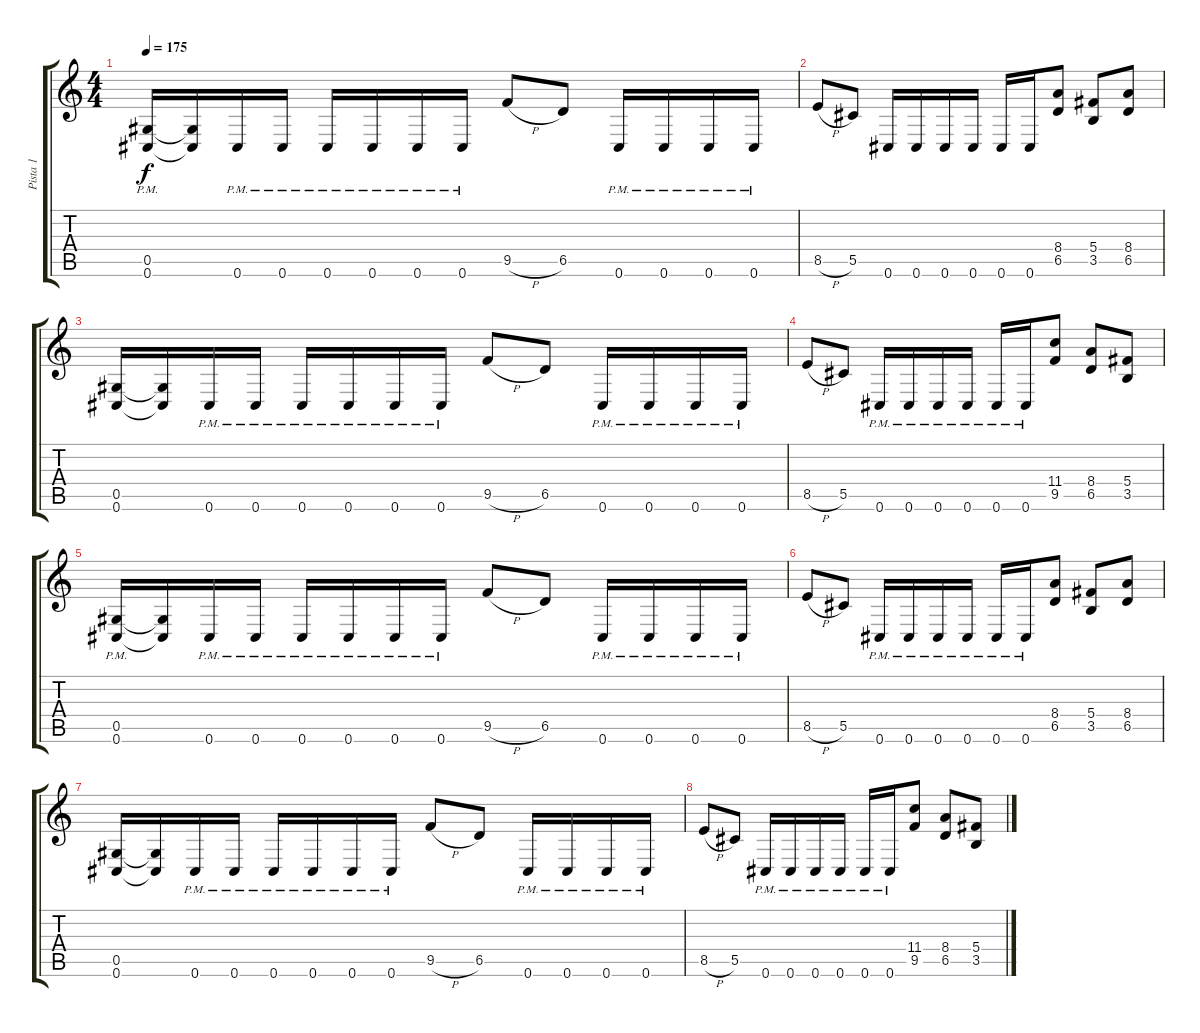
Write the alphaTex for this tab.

\track ("Pista 1" "Pista 1") {instrument distortionguitar}
\staff {score tabs}
\tuning (Eb4 Bb3 Gb3 Db3 Ab2 Db2) {hide}
\ts (4 4)
\tempo 175
\clef g2
\ks c
(0.5{pm} 0.6{pm}).16{dy f} (0.5{t} 0.6{t}).16 0.6{pm}.16 0.6{pm}.16 0.6{pm}.16 0.6{pm}.16 0.6{pm}.16 0.6{pm}.16 9.5{h}.8 6.5.8 0.6{pm}.16 0.6{pm}.16 0.6{pm}.16 0.6{pm}.16 |
8.5{h}.8 5.5.8 0.6.16 0.6.16 0.6.16 0.6.16 0.6.16 0.6.16 (8.4 6.5).8 (5.4 3.5).8 (8.4 6.5).8 |
(0.5 0.6).16 (0.5{t} 0.6{t}).16 0.6{pm}.16 0.6{pm}.16 0.6{pm}.16 0.6{pm}.16 0.6{pm}.16 0.6{pm}.16 9.5{h}.8 6.5.8 0.6{pm}.16 0.6{pm}.16 0.6{pm}.16 0.6{pm}.16 |
8.5{h}.8 5.5.8 0.6{pm}.16 0.6{pm}.16 0.6{pm}.16 0.6{pm}.16 0.6{pm}.16 0.6{pm}.16 (11.4 9.5).8 (8.4 6.5).8 (5.4 3.5).8 |
(0.5{pm} 0.6{pm}).16 (0.5{t} 0.6{t}).16 0.6{pm}.16 0.6{pm}.16 0.6{pm}.16 0.6{pm}.16 0.6{pm}.16 0.6{pm}.16 9.5{h}.8 6.5.8 0.6{pm}.16 0.6{pm}.16 0.6{pm}.16 0.6{pm}.16 |
8.5{h}.8 5.5.8 0.6{pm}.16 0.6{pm}.16 0.6{pm}.16 0.6{pm}.16 0.6{pm}.16 0.6{pm}.16 (8.4 6.5).8 (5.4 3.5).8 (8.4 6.5).8 |
(0.5 0.6).16 (0.5{t} 0.6{t}).16 0.6{pm}.16 0.6{pm}.16 0.6{pm}.16 0.6{pm}.16 0.6{pm}.16 0.6{pm}.16 9.5{h}.8 6.5.8 0.6{pm}.16 0.6{pm}.16 0.6{pm}.16 0.6{pm}.16 |
8.5{h}.8 5.5.8 0.6{pm}.16 0.6{pm}.16 0.6{pm}.16 0.6{pm}.16 0.6{pm}.16 0.6{pm}.16 (11.4 9.5).8 (8.4 6.5).8 (5.4 3.5).8
